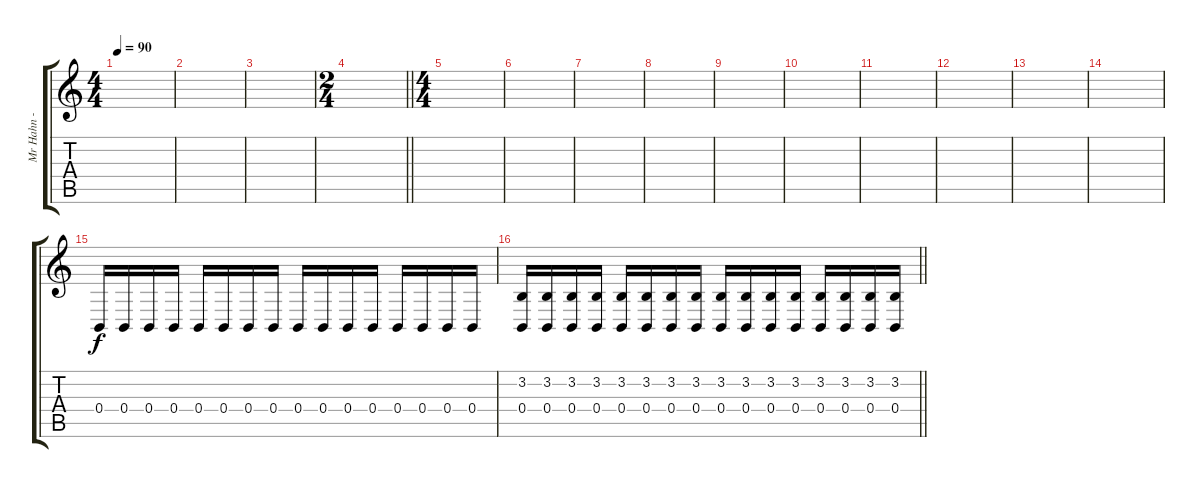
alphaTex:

\track ("Mr Hahn - Sampler" "Mr Hahn - ") {instrument lead5charang}
\staff {score tabs}
\tuning (Db4 Ab3 E3 B2 Gb2 B1) {hide}
\ts (4 4)
\tempo 90
\clef g2
\ks c
|
|
|
\ts (2 4)
\barLineRight lightlight
|
\ts (4 4)
|
|
|
|
|
|
|
|
|
|
0.4.16{volume 11} 0.4.16 0.4.16 0.4.16 0.4.16 0.4.16 0.4.16 0.4.16 0.4.16 0.4.16 0.4.16 0.4.16 0.4.16 0.4.16 0.4.16 0.4.16 |
\barLineRight lightlight
(3.2 0.4).16 (3.2 0.4).16 (3.2 0.4).16 (3.2 0.4).16 (3.2 0.4).16 (3.2 0.4).16 (3.2 0.4).16 (3.2 0.4).16 (3.2 0.4).16 (3.2 0.4).16 (3.2 0.4).16 (3.2 0.4).16 (3.2 0.4).16 (3.2 0.4).16 (3.2 0.4).16 (3.2 0.4).16
